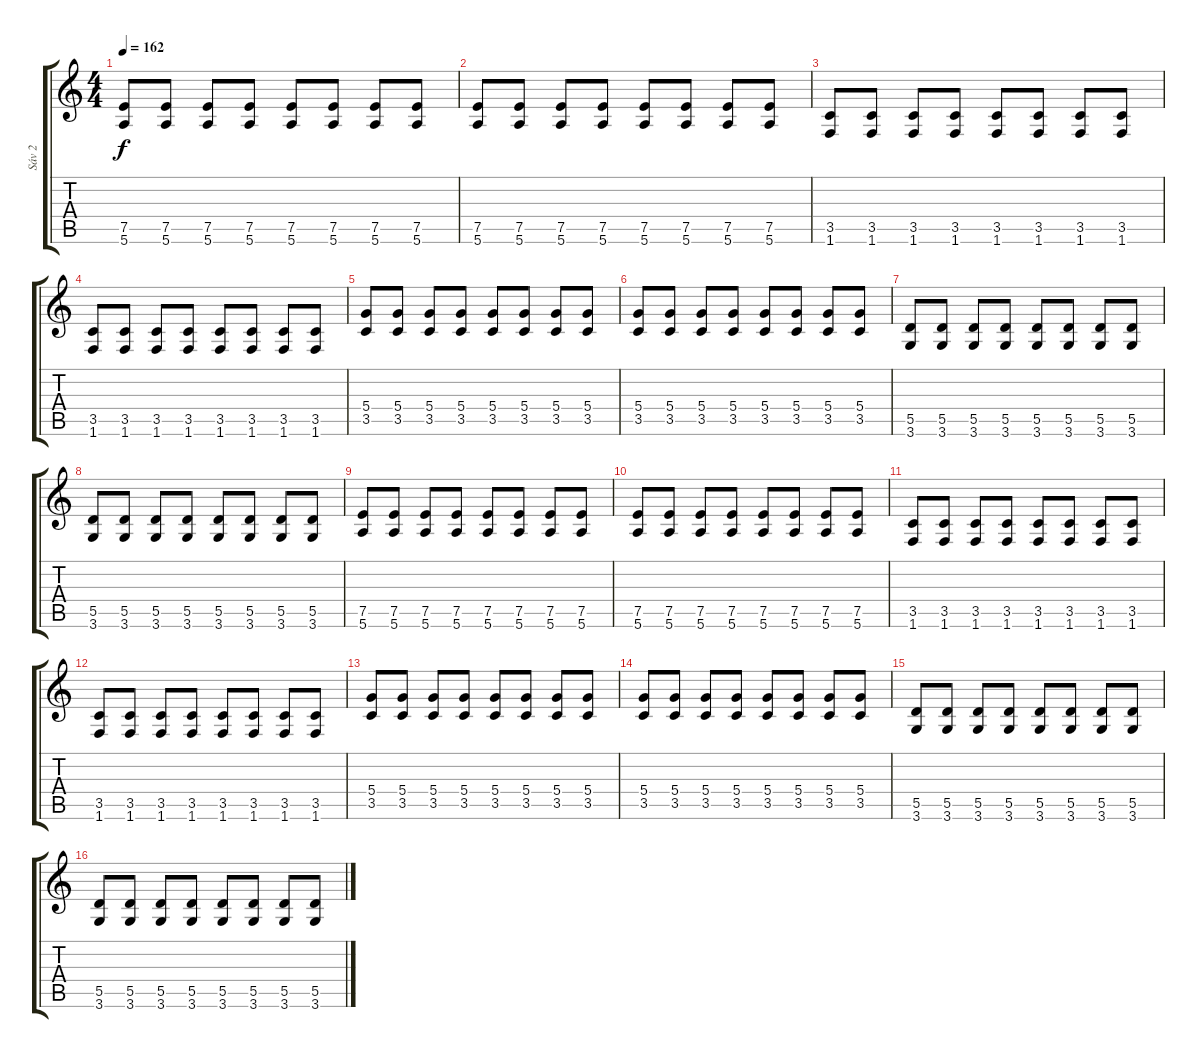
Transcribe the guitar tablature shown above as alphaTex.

\track ("Sáv 2" "Sáv 2") {instrument distortionguitar}
\staff {score tabs}
\tuning (E4 B3 G3 D3 A2 E2) {hide}
\ts (4 4)
\tempo 162
\clef g2
\ks c
(7.5 5.6).8{dy f volume 10} (7.5 5.6).8 (7.5 5.6).8 (7.5 5.6).8 (7.5 5.6).8 (7.5 5.6).8 (7.5 5.6).8 (7.5 5.6).8 |
(7.5 5.6).8 (7.5 5.6).8 (7.5 5.6).8 (7.5 5.6).8 (7.5 5.6).8 (7.5 5.6).8 (7.5 5.6).8 (7.5 5.6).8 |
(3.5 1.6).8 (3.5 1.6).8 (3.5 1.6).8 (3.5 1.6).8 (3.5 1.6).8 (3.5 1.6).8 (3.5 1.6).8 (3.5 1.6).8 |
(3.5 1.6).8 (3.5 1.6).8 (3.5 1.6).8 (3.5 1.6).8 (3.5 1.6).8 (3.5 1.6).8 (3.5 1.6).8 (3.5 1.6).8 |
(5.4 3.5).8 (5.4 3.5).8 (5.4 3.5).8 (5.4 3.5).8 (5.4 3.5).8 (5.4 3.5).8 (5.4 3.5).8 (5.4 3.5).8 |
(5.4 3.5).8 (5.4 3.5).8 (5.4 3.5).8 (5.4 3.5).8 (5.4 3.5).8 (5.4 3.5).8 (5.4 3.5).8 (5.4 3.5).8 |
(5.5 3.6).8 (5.5 3.6).8 (5.5 3.6).8 (5.5 3.6).8 (5.5 3.6).8 (5.5 3.6).8 (5.5 3.6).8 (5.5 3.6).8 |
(5.5 3.6).8 (5.5 3.6).8 (5.5 3.6).8 (5.5 3.6).8 (5.5 3.6).8 (5.5 3.6).8 (5.5 3.6).8 (5.5 3.6).8 |
(7.5 5.6).8{volume 8} (7.5 5.6).8 (7.5 5.6).8 (7.5 5.6).8 (7.5 5.6).8 (7.5 5.6).8 (7.5 5.6).8 (7.5 5.6).8 |
(7.5 5.6).8 (7.5 5.6).8 (7.5 5.6).8 (7.5 5.6).8 (7.5 5.6).8 (7.5 5.6).8 (7.5 5.6).8 (7.5 5.6).8 |
(3.5 1.6).8 (3.5 1.6).8 (3.5 1.6).8 (3.5 1.6).8 (3.5 1.6).8 (3.5 1.6).8 (3.5 1.6).8 (3.5 1.6).8 |
(3.5 1.6).8 (3.5 1.6).8 (3.5 1.6).8 (3.5 1.6).8 (3.5 1.6).8 (3.5 1.6).8 (3.5 1.6).8 (3.5 1.6).8 |
(5.4 3.5).8 (5.4 3.5).8 (5.4 3.5).8 (5.4 3.5).8 (5.4 3.5).8 (5.4 3.5).8 (5.4 3.5).8 (5.4 3.5).8 |
(5.4 3.5).8 (5.4 3.5).8 (5.4 3.5).8 (5.4 3.5).8 (5.4 3.5).8 (5.4 3.5).8 (5.4 3.5).8 (5.4 3.5).8 |
(5.5 3.6).8 (5.5 3.6).8 (5.5 3.6).8 (5.5 3.6).8 (5.5 3.6).8 (5.5 3.6).8 (5.5 3.6).8 (5.5 3.6).8 |
(5.5 3.6).8 (5.5 3.6).8 (5.5 3.6).8 (5.5 3.6).8 (5.5 3.6).8 (5.5 3.6).8 (5.5 3.6).8 (5.5 3.6).8
